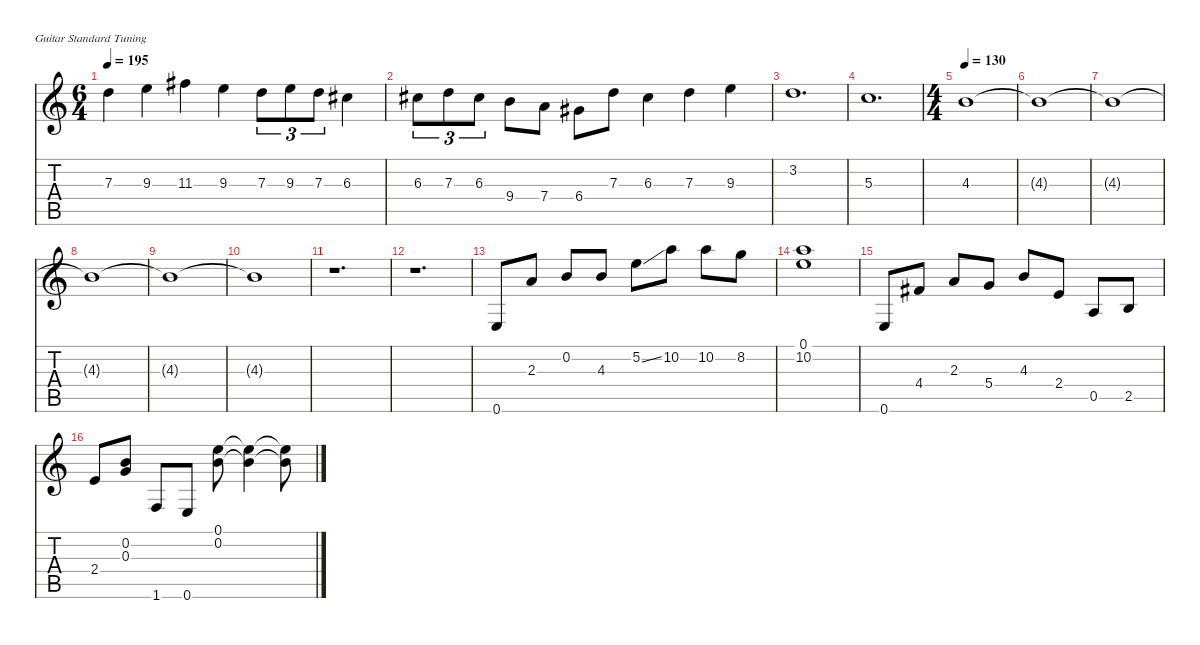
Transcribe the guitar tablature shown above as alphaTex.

\defaultSystemsLayout 4
\hideDynamics
\bracketExtendMode nobrackets
\singleTrackTrackNamePolicy hidden
\multiTrackTrackNamePolicy hidden
\firstSystemTrackNameMode fullname
\firstSystemTrackNameOrientation horizontal
\otherSystemsTrackNameOrientation horizontal
\track ("Guitar 1" "dist.guit.") {instrument distortionguitar}
\staff {score tabs}
\tuning (E4 B3 G3 D3 A2 E2)
\ts (6 4)
\tempo 195
\clef g2
\ks c
7.3.4{dy f beam Down} 9.3.4{beam Down} 11.3{acc #}.4{beam Down} 9.3.4{beam Down} 7.3.8{tu (3 2) beam Down} 9.3.8{tu (3 2) beam Down} 7.3.8{tu (3 2) beam Down} 6.3{acc #}.4{beam Down} |
6.3{acc #}.8{tu (3 2) beam Down} 7.3.8{tu (3 2) beam Down} 6.3{acc #}.8{tu (3 2) beam Down} 9.4.8{beam Down} 7.4.8{beam Down} 6.4{acc #}.8{beam Down} 7.3.8{beam Down} 6.3{acc #}.4{beam Down} 7.3.4{beam Down} 9.3.4{beam Down} |
3.2.1{d beam Down} |
5.3.1{d beam Down} |
\ts (4 4)
\beaming (8 2 2 2 2)
\tempo 130
4.3.1{beam Down} |
4.3{t}.1{beam Down} |
4.3{t}.1{beam Down} |
4.3{t}.1{beam Down} |
4.3{t}.1{beam Down} |
4.3{t}.1{beam Down} |
r.1{d beam Down} |
r.1{d beam Down} |
0.6.8{instrument acousticguitarsteel beam Up} 2.3.8{beam Up} 0.2.8{beam Up} 4.3.8{beam Up} 5.2{ss}.8{beam Down} 10.2.8{beam Down} 10.2.8{beam Down} 8.2.8{beam Down} |
(0.1 10.2).1{beam Down} |
0.6.8{beam Up} 4.4{acc #}.8{beam Up} 2.3.8{beam Up} 5.4.8{beam Up} 4.3.8{beam Up} 2.4.8{beam Up} 0.5.8{beam Up} 2.5.8{beam Up} |
2.4.8{beam Up} (0.2 0.3).8{beam Up} 1.6.8{beam Up} 0.6.8{beam Up} (0.1 0.2).8{beam Down} (0.1{t} 0.2{t}).4{beam Down} (0.1{t} 0.2{t}).8{beam Down}
